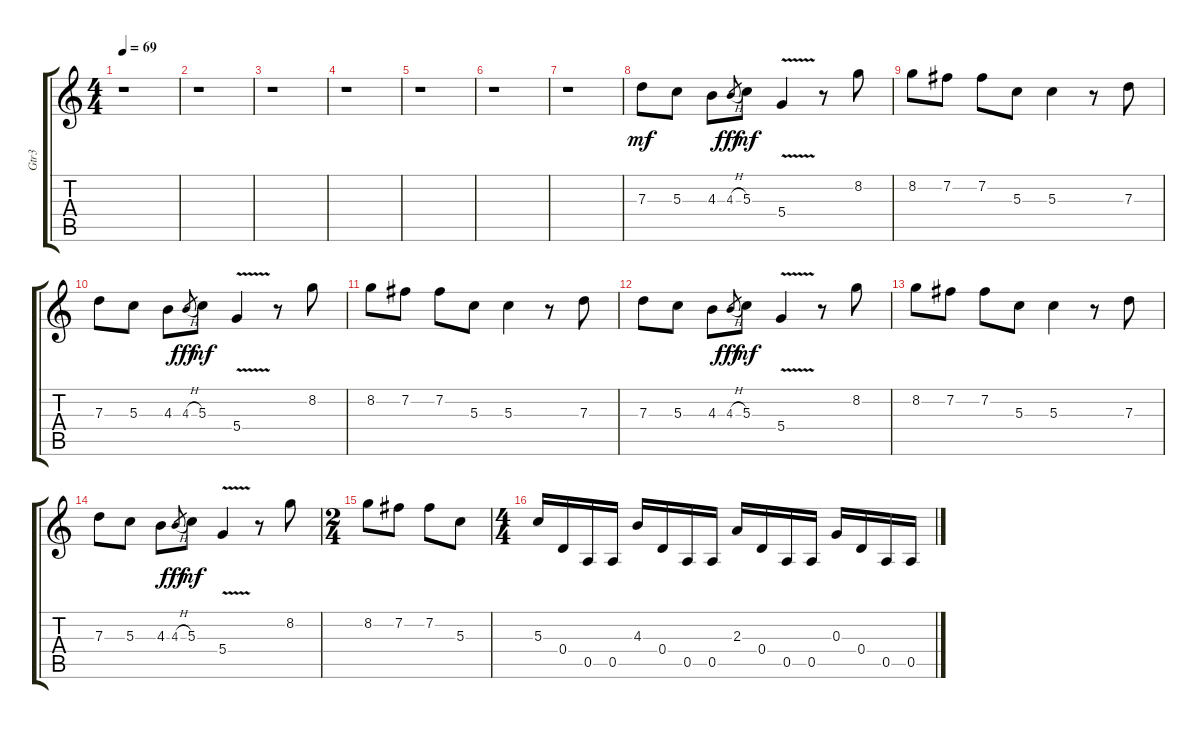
\track ("Gtr3" "Gtr3") {instrument distortionguitar}
\staff {score tabs}
\tuning (E4 B3 G3 D3 A2 E2) {hide}
\ts (4 4)
\tempo 69
\clef g2
\ks c
r.1{dy f} |
r.1 |
r.1 |
r.1 |
r.1 |
r.1 |
r.1 |
7.3.8{dy mf} 5.3.8 4.3.8 4.3{h}.8{gr dy fff} 5.3.8{dy mf} 5.4{v}.4 r.8 8.2.8 |
8.2.8 7.2.8 7.2.8 5.3.8 5.3.4 r.8 7.3.8 |
7.3.8 5.3.8 4.3.8 4.3{h}.8{gr dy fff} 5.3.8{dy mf} 5.4{v}.4 r.8 8.2.8 |
8.2.8 7.2.8 7.2.8 5.3.8 5.3.4 r.8 7.3.8 |
7.3.8 5.3.8 4.3.8 4.3{h}.8{gr dy fff} 5.3.8{dy mf} 5.4{v}.4 r.8 8.2.8 |
8.2.8 7.2.8 7.2.8 5.3.8 5.3.4 r.8 7.3.8 |
7.3.8 5.3.8 4.3.8 4.3{h}.8{gr dy fff} 5.3.8{dy mf} 5.4{v}.4 r.8 8.2.8 |
\ts (2 4)
8.2.8 7.2.8 7.2.8 5.3.8 |
\ts (4 4)
5.3.16 0.4.16 0.5.16 0.5.16 4.3.16 0.4.16 0.5.16 0.5.16 2.3.16 0.4.16 0.5.16 0.5.16 0.3.16 0.4.16 0.5.16 0.5.16
